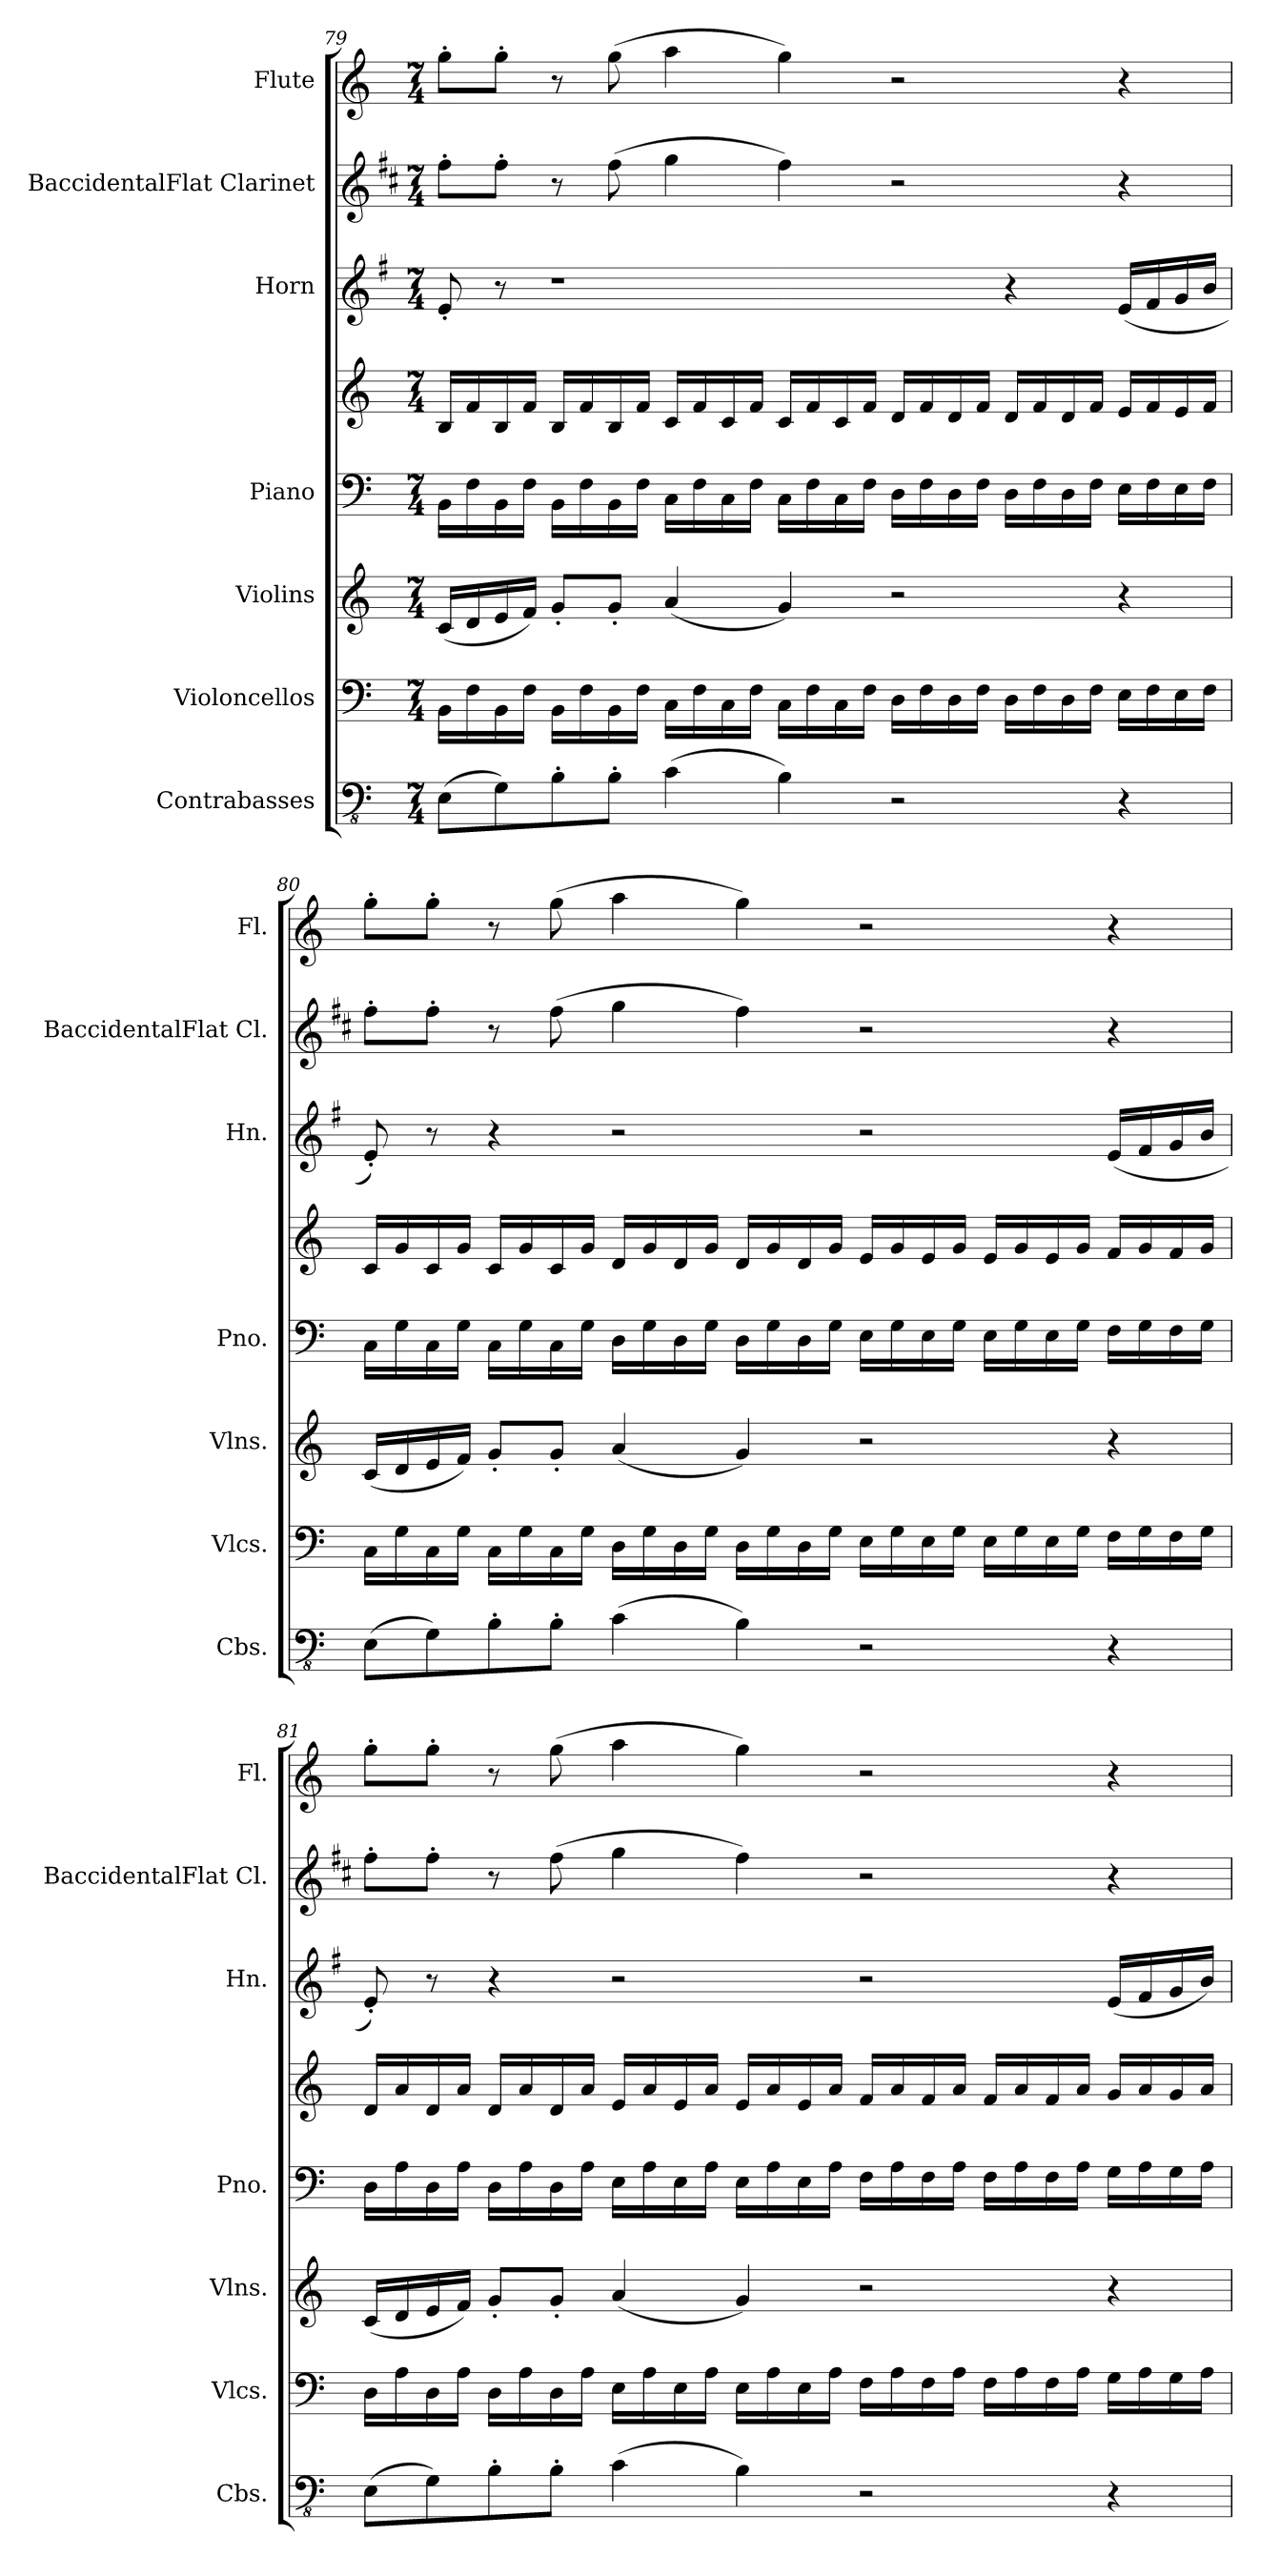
**kern	**kern	**kern	**kern	**kern	**kern	**kern	**kern
*part7	*part6	*part5	*part4	*part4	*part3	*part2	*part1
*staff8	*staff7	*staff6	*staff5	*staff4	*staff3	*staff2	*staff1
*I"Contrabasses	*I"Violoncellos	*I"Violins	*I"Piano	*	*I"Horn	*I"BaccidentalFlat Clarinet	*I"Flute
*I'Cbs.	*I'Vlcs.	*I'Vlns.	*I'Pno.	*	*I'Hn.	*I'BaccidentalFlat Cl.	*I'Fl.
*clefFv4	*clefF4	*clefG2	*clefF4	*clefG2	*clefG2	*clefG2	*clefG2
*	*	*	*	*	*ITrd4c7	*ITrd1c2	*
*k[]	*k[]	*k[]	*k[]	*k[]	*k[]	*k[]	*k[]
*M7/4	*M7/4	*M7/4	*M7/4	*M7/4	*M7/4	*M7/4	*M7/4
=79	=79	=79	=79	=79	=79	=79	=79
(8EE\L	16BB\LL	(16c/LL	16BB\LL	16B/LL	8A'/	8ee'\L	8gg'\L
.	16F\	16d/	16F\	16f/	.	.	.
8GG\)	16BB\	16e/	16BB\	16B/	8r	8ee'\J	8gg'\J
.	16F\JJ	16f/JJ)	16F\JJ	16f/JJ	.	.	.
8BB'\	16BB\LL	8g'/L	16BB\LL	16B/LL	1r	8r	8r
.	16F\	.	16F\	16f/	.	.	.
8BB'\J	16BB\	8g'/J	16BB\	16B/	.	(8ee\	(8gg\
.	16F\JJ	.	16F\JJ	16f/JJ	.	.	.
(4C\	16C\LL	(4a/	16C\LL	16c/LL	.	4ff\	4aa\
.	16F\	.	16F\	16f/	.	.	.
.	16C\	.	16C\	16c/	.	.	.
.	16F\JJ	.	16F\JJ	16f/JJ	.	.	.
4BB\)	16C\LL	4g/)	16C\LL	16c/LL	.	4ee\)	4gg\)
.	16F\	.	16F\	16f/	.	.	.
.	16C\	.	16C\	16c/	.	.	.
.	16F\JJ	.	16F\JJ	16f/JJ	.	.	.
2r	16D\LL	2r	16D\LL	16d/LL	.	2r	2r
.	16F\	.	16F\	16f/	.	.	.
.	16D\	.	16D\	16d/	.	.	.
.	16F\JJ	.	16F\JJ	16f/JJ	.	.	.
.	16D\LL	.	16D\LL	16d/LL	4r	.	.
.	16F\	.	16F\	16f/	.	.	.
.	16D\	.	16D\	16d/	.	.	.
.	16F\JJ	.	16F\JJ	16f/JJ	.	.	.
4r	16E\LL	4r	16E\LL	16e/LL	(16A/LL	4r	4r
.	16F\	.	16F\	16f/	16B/	.	.
.	16E\	.	16E\	16e/	16c/	.	.
.	16F\JJ	.	16F\JJ	16f/JJ	16e/JJ	.	.
!!LO:PB:g=z
=80	=80	=80	=80	=80	=80	=80	=80
(8EE\L	16C\LL	(16c/LL	16C\LL	16c/LL	8A'/)	8ee'\L	8gg'\L
.	16G\	16d/	16G\	16g/	.	.	.
8GG\)	16C\	16e/	16C\	16c/	8r	8ee'\J	8gg'\J
.	16G\JJ	16f/JJ)	16G\JJ	16g/JJ	.	.	.
8BB'\	16C\LL	8g'/L	16C\LL	16c/LL	4r	8r	8r
.	16G\	.	16G\	16g/	.	.	.
8BB'\J	16C\	8g'/J	16C\	16c/	.	(8ee\	(8gg\
.	16G\JJ	.	16G\JJ	16g/JJ	.	.	.
(4C\	16D\LL	(4a/	16D\LL	16d/LL	2r	4ff\	4aa\
.	16G\	.	16G\	16g/	.	.	.
.	16D\	.	16D\	16d/	.	.	.
.	16G\JJ	.	16G\JJ	16g/JJ	.	.	.
4BB\)	16D\LL	4g/)	16D\LL	16d/LL	.	4ee\)	4gg\)
.	16G\	.	16G\	16g/	.	.	.
.	16D\	.	16D\	16d/	.	.	.
.	16G\JJ	.	16G\JJ	16g/JJ	.	.	.
2r	16E\LL	2r	16E\LL	16e/LL	2r	2r	2r
.	16G\	.	16G\	16g/	.	.	.
.	16E\	.	16E\	16e/	.	.	.
.	16G\JJ	.	16G\JJ	16g/JJ	.	.	.
.	16E\LL	.	16E\LL	16e/LL	.	.	.
.	16G\	.	16G\	16g/	.	.	.
.	16E\	.	16E\	16e/	.	.	.
.	16G\JJ	.	16G\JJ	16g/JJ	.	.	.
4r	16F\LL	4r	16F\LL	16f/LL	(16A/LL	4r	4r
.	16G\	.	16G\	16g/	16B/	.	.
.	16F\	.	16F\	16f/	16c/	.	.
.	16G\JJ	.	16G\JJ	16g/JJ	16e/JJ	.	.
=81	=81	=81	=81	=81	=81	=81	=81
(8EE\L	16D\LL	(16c/LL	16D\LL	16d/LL	8A'/)	8ee'\L	8gg'\L
.	16A\	16d/	16A\	16a/	.	.	.
8GG\)	16D\	16e/	16D\	16d/	8r	8ee'\J	8gg'\J
.	16A\JJ	16f/JJ)	16A\JJ	16a/JJ	.	.	.
8BB'\	16D\LL	8g'/L	16D\LL	16d/LL	4r	8r	8r
.	16A\	.	16A\	16a/	.	.	.
8BB'\J	16D\	8g'/J	16D\	16d/	.	(8ee\	(8gg\
.	16A\JJ	.	16A\JJ	16a/JJ	.	.	.
(4C\	16E\LL	(4a/	16E\LL	16e/LL	2r	4ff\	4aa\
.	16A\	.	16A\	16a/	.	.	.
.	16E\	.	16E\	16e/	.	.	.
.	16A\JJ	.	16A\JJ	16a/JJ	.	.	.
4BB\)	16E\LL	4g/)	16E\LL	16e/LL	.	4ee\)	4gg\)
.	16A\	.	16A\	16a/	.	.	.
.	16E\	.	16E\	16e/	.	.	.
.	16A\JJ	.	16A\JJ	16a/JJ	.	.	.
2r	16F\LL	2r	16F\LL	16f/LL	2r	2r	2r
.	16A\	.	16A\	16a/	.	.	.
.	16F\	.	16F\	16f/	.	.	.
.	16A\JJ	.	16A\JJ	16a/JJ	.	.	.
.	16F\LL	.	16F\LL	16f/LL	.	.	.
.	16A\	.	16A\	16a/	.	.	.
.	16F\	.	16F\	16f/	.	.	.
.	16A\JJ	.	16A\JJ	16a/JJ	.	.	.
4r	16G\LL	4r	16G\LL	16g/LL	(16A/LL	4r	4r
.	16A\	.	16A\	16a/	16B/	.	.
.	16G\	.	16G\	16g/	16c/	.	.
.	16A\JJ	.	16A\JJ	16a/JJ	16e/JJ)	.	.
=	=	=	=	=	=	=	=
*-	*-	*-	*-	*-	*-	*-	*-
